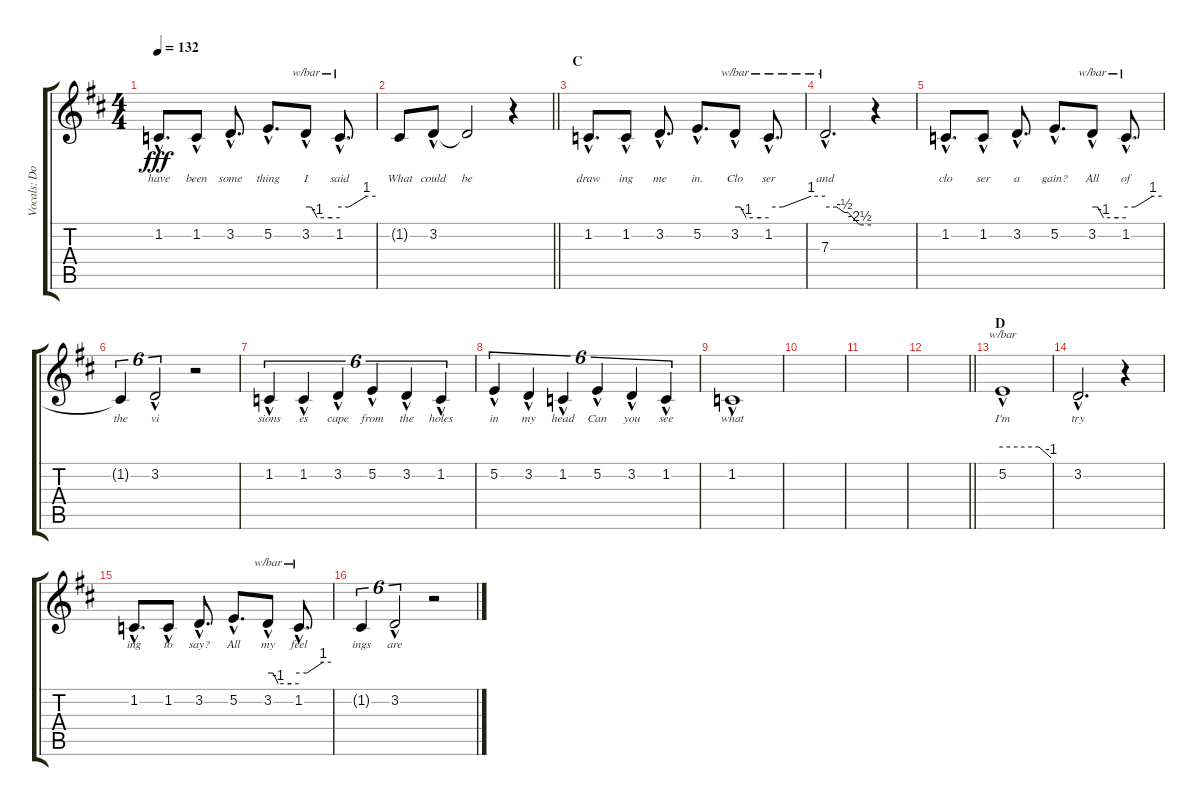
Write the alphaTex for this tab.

\track ("Vocals: Don" "Vocals: Do") {instrument lead2sawtooth}
\staff {score tabs}
\tuning (E4 B3 G3 D3 A2 D2) {hide}
\ts (4 4)
\tempo 132
\clef g2
\ks d
1.2{hac}.8{d lyrics (0 "have") lyrics (1 "") lyrics (2 "") lyrics (3 "") lyrics (4 "") dy fff} 1.2{hac}.8{lyrics (0 "been") lyrics (1 "") lyrics (2 "") lyrics (3 "") lyrics (4 "")} 3.2{hac}.8{d lyrics (0 "some") lyrics (1 "") lyrics (2 "") lyrics (3 "") lyrics (4 "")} 5.2{hac}.8{d lyrics (0 "thing") lyrics (1 "") lyrics (2 "") lyrics (3 "") lyrics (4 "")} 3.2{hac}.8{tbe (custom default 0 0 10 0 20 -4 45 -4 60 -4) lyrics (0 "I") lyrics (1 "") lyrics (2 "") lyrics (3 "") lyrics (4 "")} 1.2{hac}.8{d tbe (custom default 0 0 15 0 45 4 60 4) lyrics (0 "said") lyrics (1 "") lyrics (2 "") lyrics (3 "") lyrics (4 "")} |
\barLineRight lightlight
1.2{t}.8{lyrics (0 "What") lyrics (1 "") lyrics (2 "") lyrics (3 "") lyrics (4 "")} 3.2{hac}.8{lyrics (0 "could") lyrics (1 "") lyrics (2 "") lyrics (3 "") lyrics (4 "")} 3.2{t}.2{lyrics (0 "be") lyrics (1 "") lyrics (2 "") lyrics (3 "") lyrics (4 "")} r.4 |
\section ("" "C")
1.2{hac}.8{d lyrics (0 "draw") lyrics (1 "") lyrics (2 "") lyrics (3 "") lyrics (4 "")} 1.2{hac}.8{lyrics (0 "ing") lyrics (1 "") lyrics (2 "") lyrics (3 "") lyrics (4 "")} 3.2{hac}.8{d lyrics (0 "me") lyrics (1 "") lyrics (2 "") lyrics (3 "") lyrics (4 "")} 5.2{hac}.8{d lyrics (0 "in.") lyrics (1 "") lyrics (2 "") lyrics (3 "") lyrics (4 "")} 3.2{hac}.8{tbe (custom default 0 0 10 0 20 -4 45 -4 60 -4) lyrics (0 "Clo") lyrics (1 "") lyrics (2 "") lyrics (3 "") lyrics (4 "")} 1.2{hac}.8{d tbe (custom default 0 0 15 0 45 4 60 4) lyrics (0 "ser") lyrics (1 "") lyrics (2 "") lyrics (3 "") lyrics (4 "")} |
7.3{hac}.2{d tbe (custom default 0 0 15 0 25 -2 30 -2 45 -10 60 -10) lyrics (0 "and") lyrics (1 "") lyrics (2 "") lyrics (3 "") lyrics (4 "")} r.4 |
1.2{hac}.8{d lyrics (0 "clo") lyrics (1 "") lyrics (2 "") lyrics (3 "") lyrics (4 "")} 1.2{hac}.8{lyrics (0 "ser") lyrics (1 "") lyrics (2 "") lyrics (3 "") lyrics (4 "")} 3.2{hac}.8{d lyrics (0 "a") lyrics (1 "") lyrics (2 "") lyrics (3 "") lyrics (4 "")} 5.2{hac}.8{d lyrics (0 "gain?") lyrics (1 "") lyrics (2 "") lyrics (3 "") lyrics (4 "")} 3.2{hac}.8{tbe (custom default 0 0 10 0 20 -4 45 -4 60 -4) lyrics (0 "All") lyrics (1 "") lyrics (2 "") lyrics (3 "") lyrics (4 "")} 1.2{hac}.8{d tbe (custom default 0 0 15 0 45 4 60 4) lyrics (0 "of") lyrics (1 "") lyrics (2 "") lyrics (3 "") lyrics (4 "")} |
1.2{t}.4{tu (6 4) lyrics (0 "the") lyrics (1 "") lyrics (2 "") lyrics (3 "") lyrics (4 "")} 3.2{hac}.2{tu (6 4) lyrics (0 "vi") lyrics (1 "") lyrics (2 "") lyrics (3 "") lyrics (4 "")} r.2 |
1.2{hac}.4{tu (6 4) lyrics (0 "sions") lyrics (1 "") lyrics (2 "") lyrics (3 "") lyrics (4 "")} 1.2{hac}.4{tu (6 4) lyrics (0 "es") lyrics (1 "") lyrics (2 "") lyrics (3 "") lyrics (4 "")} 3.2{hac}.4{tu (6 4) lyrics (0 "cape") lyrics (1 "") lyrics (2 "") lyrics (3 "") lyrics (4 "")} 5.2{hac}.4{tu (6 4) lyrics (0 "from") lyrics (1 "") lyrics (2 "") lyrics (3 "") lyrics (4 "")} 3.2{hac}.4{tu (6 4) lyrics (0 "the") lyrics (1 "") lyrics (2 "") lyrics (3 "") lyrics (4 "")} 1.2{hac}.4{tu (6 4) lyrics (0 "holes") lyrics (1 "") lyrics (2 "") lyrics (3 "") lyrics (4 "")} |
5.2{hac}.4{tu (6 4) lyrics (0 "in") lyrics (1 "") lyrics (2 "") lyrics (3 "") lyrics (4 "")} 3.2{hac}.4{tu (6 4) lyrics (0 "my") lyrics (1 "") lyrics (2 "") lyrics (3 "") lyrics (4 "")} 1.2{hac}.4{tu (6 4) lyrics (0 "head") lyrics (1 "") lyrics (2 "") lyrics (3 "") lyrics (4 "")} 5.2{hac}.4{tu (6 4) lyrics (0 "Can") lyrics (1 "") lyrics (2 "") lyrics (3 "") lyrics (4 "")} 3.2{hac}.4{tu (6 4) lyrics (0 "you") lyrics (1 "") lyrics (2 "") lyrics (3 "") lyrics (4 "")} 1.2{hac}.4{tu (6 4) lyrics (0 "see") lyrics (1 "") lyrics (2 "") lyrics (3 "") lyrics (4 "")} |
1.2{hac}.1{lyrics (0 "what") lyrics (1 "") lyrics (2 "") lyrics (3 "") lyrics (4 "")} |
|
|
\barLineRight lightlight
|
\section ("" "D")
5.2{hac}.1{tbe (custom default 0 0 45 0 60 -4) lyrics (0 "I'm") lyrics (1 "") lyrics (2 "") lyrics (3 "") lyrics (4 "")} |
3.2{hac}.2{d lyrics (0 "try") lyrics (1 "") lyrics (2 "") lyrics (3 "") lyrics (4 "")} r.4 |
1.2{hac}.8{d lyrics (0 "ing") lyrics (1 "") lyrics (2 "") lyrics (3 "") lyrics (4 "")} 1.2{hac}.8{lyrics (0 "to") lyrics (1 "") lyrics (2 "") lyrics (3 "") lyrics (4 "")} 3.2{hac}.8{d lyrics (0 "say?") lyrics (1 "") lyrics (2 "") lyrics (3 "") lyrics (4 "")} 5.2{hac}.8{d lyrics (0 "All") lyrics (1 "") lyrics (2 "") lyrics (3 "") lyrics (4 "")} 3.2{hac}.8{tbe (custom default 0 0 10 0 20 -4 45 -4 60 -4) lyrics (0 "my") lyrics (1 "") lyrics (2 "") lyrics (3 "") lyrics (4 "")} 1.2{hac}.8{d tbe (custom default 0 0 15 0 45 4 60 4) lyrics (0 "feel") lyrics (1 "") lyrics (2 "") lyrics (3 "") lyrics (4 "")} |
1.2{t}.4{tu (6 4) lyrics (0 "ings") lyrics (1 "") lyrics (2 "") lyrics (3 "") lyrics (4 "")} 3.2{hac}.2{tu (6 4) lyrics (0 "are") lyrics (1 "") lyrics (2 "") lyrics (3 "") lyrics (4 "")} r.2
